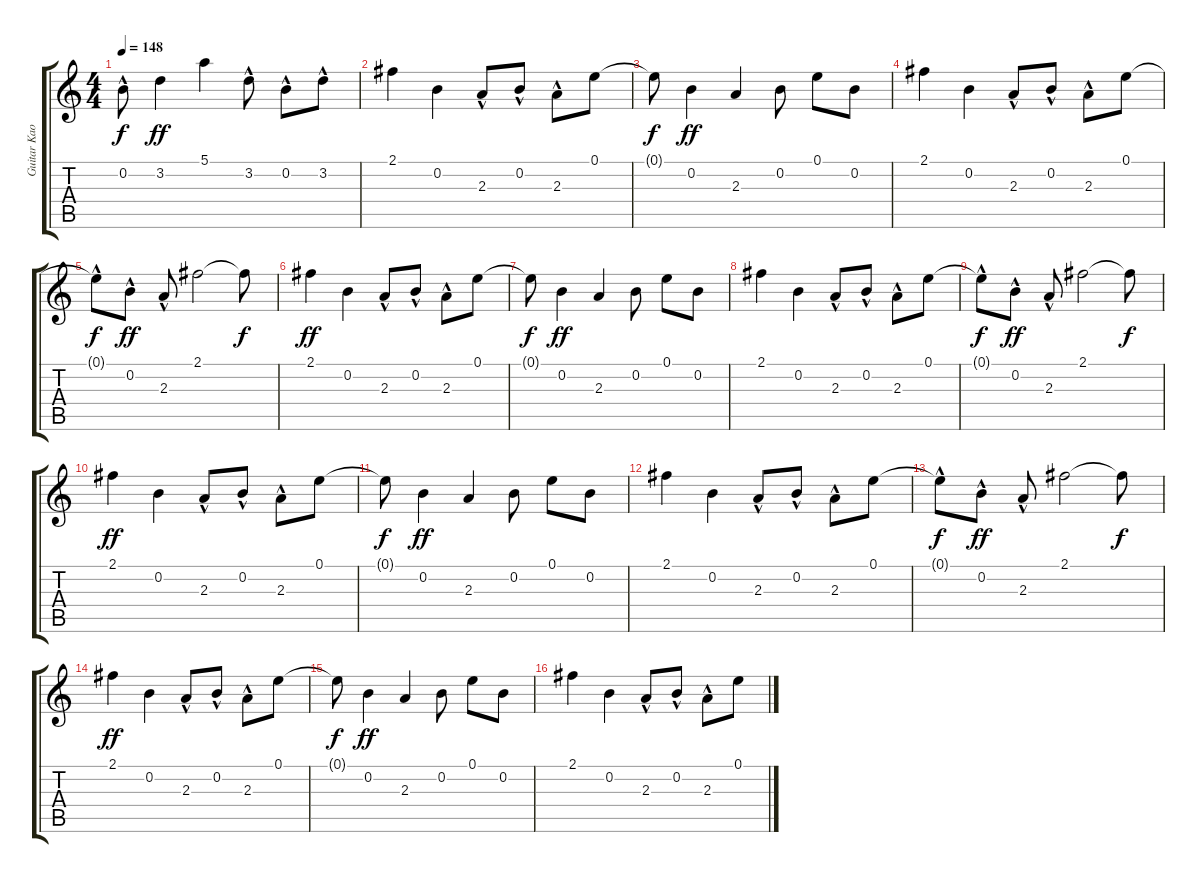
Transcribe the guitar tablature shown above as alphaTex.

\track ("Guitar Kaoru Intro/Fills" "Guitar Kao") {instrument acousticguitarsteel}
\staff {score tabs}
\tuning (E4 B3 G3 D3 A2 E2) {hide}
\ts (4 4)
\tempo 148
\clef g2
\ks c
0.2{hac t}.8{dy f} 3.2.4{dy ff} 5.1.4 3.2{hac}.8 0.2{hac}.8 3.2{hac}.8 |
2.1.4 0.2.4 2.3{hac}.8 0.2{hac}.8 2.3{hac}.8 0.1.8 |
0.1{t}.8{dy f} 0.2.4{dy ff} 2.3.4 0.2.8 0.1.8 0.2.8 |
2.1.4 0.2.4 2.3{hac}.8 0.2{hac}.8 2.3{hac}.8 0.1.8 |
0.1{hac t}.8{dy f} 0.2{hac}.8{dy ff} 2.3{hac}.8 2.1.2 2.1{t}.8{dy f} |
2.1.4{dy ff} 0.2.4 2.3{hac}.8 0.2{hac}.8 2.3{hac}.8 0.1.8 |
0.1{t}.8{dy f} 0.2.4{dy ff} 2.3.4 0.2.8 0.1.8 0.2.8 |
2.1.4 0.2.4 2.3{hac}.8 0.2{hac}.8 2.3{hac}.8 0.1.8 |
0.1{hac t}.8{dy f} 0.2{hac}.8{dy ff} 2.3{hac}.8 2.1.2 2.1{t}.8{dy f} |
2.1.4{dy ff} 0.2.4 2.3{hac}.8 0.2{hac}.8 2.3{hac}.8 0.1.8 |
0.1{t}.8{dy f} 0.2.4{dy ff} 2.3.4 0.2.8 0.1.8 0.2.8 |
2.1.4 0.2.4 2.3{hac}.8 0.2{hac}.8 2.3{hac}.8 0.1.8 |
0.1{hac t}.8{dy f} 0.2{hac}.8{dy ff} 2.3{hac}.8 2.1.2 2.1{t}.8{dy f} |
2.1.4{dy ff} 0.2.4 2.3{hac}.8 0.2{hac}.8 2.3{hac}.8 0.1.8 |
0.1{t}.8{dy f} 0.2.4{dy ff} 2.3.4 0.2.8 0.1.8 0.2.8 |
2.1.4 0.2.4 2.3{hac}.8 0.2{hac}.8 2.3{hac}.8 0.1.8
